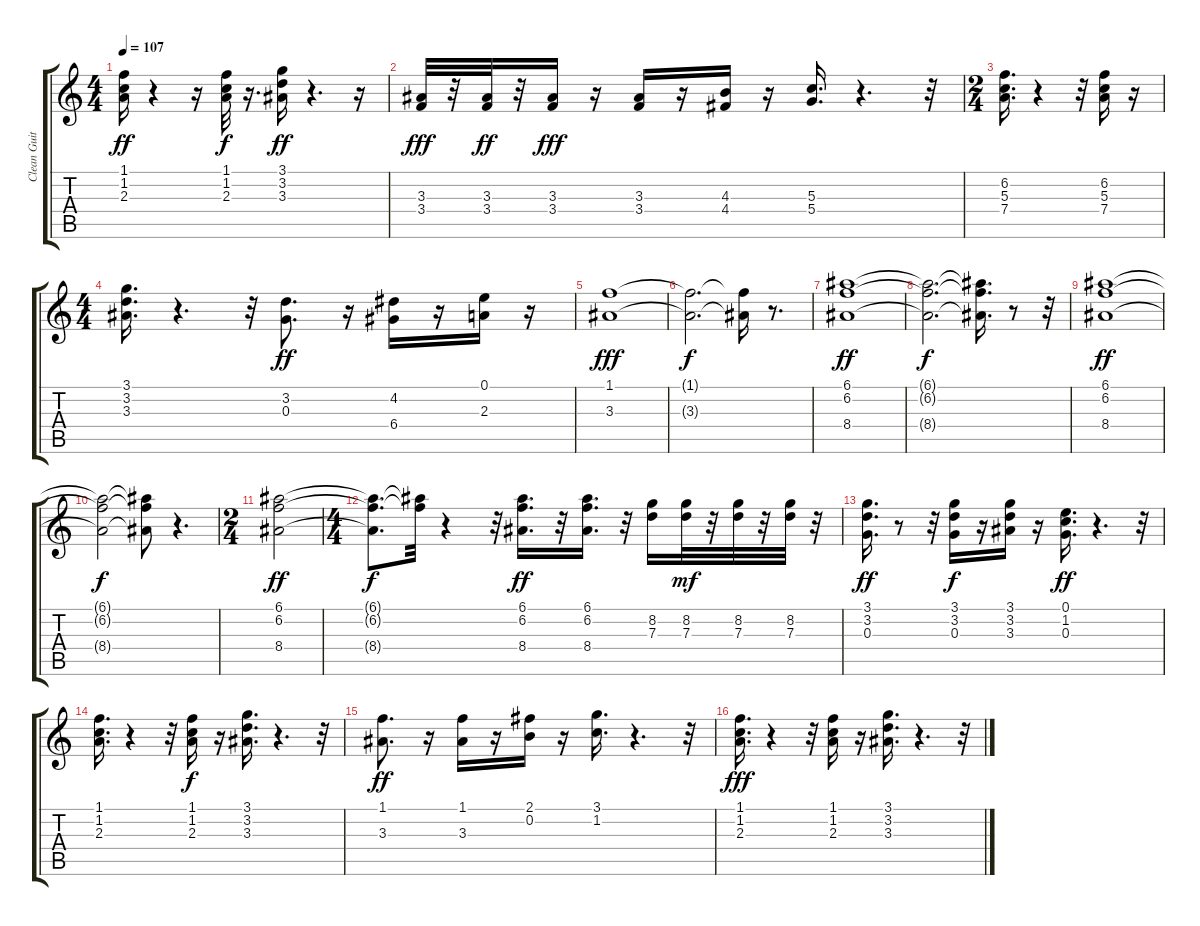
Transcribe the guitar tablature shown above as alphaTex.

\track ("Clean Guit" "Clean Guit") {instrument electricguitarclean}
\staff {score tabs}
\tuning (E4 B3 G3 D3 A2 E2) {hide}
\ts (4 4)
\tempo 107
\clef g2
\ks c
(1.1 1.2 2.3).16{dy ff} r.4 r.16 (1.1 1.2 2.3).32{dy f} r.16{d} (3.1 3.2 3.3).16{dy ff} r.4{d} r.16 |
(3.3 3.4).32{dy fff} r.32 (3.3 3.4).32{dy ff} r.32 (3.3 3.4).16{dy fff} r.16 (3.3 3.4).16 r.16 (4.3 4.4).16 r.16 (5.3 5.4).16{d} r.4{d} r.32 |
\ts (2 4)
(6.2 5.3 7.4).16{d} r.4 r.32 (6.2 5.3 7.4).16 r.16 |
\ts (4 4)
(3.1 3.2 3.3).16{d} r.4{d} r.32 (3.2 0.3).8{d dy ff} r.16 (4.2 6.4).16 r.16 (0.1 2.3).16 r.16 |
(1.1 3.3).1{dy fff} |
(1.1{t} 3.3{t}).2{d dy f} (1.1{t} 3.3{t}).16 r.8{d} |
(6.1 6.2 8.4).1{dy ff} |
(6.1{t} 6.2{t} 8.4{t}).2{d dy f} (6.1{t} 6.2{t} 8.4{t}).16{d} r.8 r.32 |
(6.1 6.2 8.4).1{dy ff} |
(6.1{t} 6.2{t} 8.4{t}).2{dy f} (6.1{t} 6.2{t} 8.4{t}).8 r.4{d} |
\ts (2 4)
(6.1 6.2 8.4).2{dy ff} |
\ts (4 4)
(6.1{t} 6.2{t} 8.4{t}).8{d dy f} (6.1{t} 6.2{t}).32 r.4 r.32 (6.1 6.2 8.4).16{d dy ff} r.32 (6.1 6.2 8.4).16{d} r.32 (8.2 7.3).16 (8.2 7.3).32{dy mf} r.32 (8.2 7.3).32 r.32 (8.2 7.3).32 r.32 |
(3.1 3.2 0.3).16{d dy ff} r.8 r.32 (3.1 3.2 0.3).16{dy f} r.16 (3.1 3.2 3.3).16 r.16 (0.1 1.2 0.3).16{d dy ff} r.4{d} r.32 |
(1.1 1.2 2.3).16{d} r.4 r.32 (1.1 1.2 2.3).16{dy f} r.16 (3.1 3.2 3.3).16{d} r.4{d} r.32 |
(1.1 3.3).8{d dy ff} r.16 (1.1 3.3).16 r.16 (2.1 0.2).16 r.16 (3.1 1.2).16{d} r.4{d} r.32 |
(1.1 1.2 2.3).16{d dy fff} r.4 r.32 (1.1 1.2 2.3).16 r.16 (3.1 3.2 3.3).16{d} r.4{d} r.32
